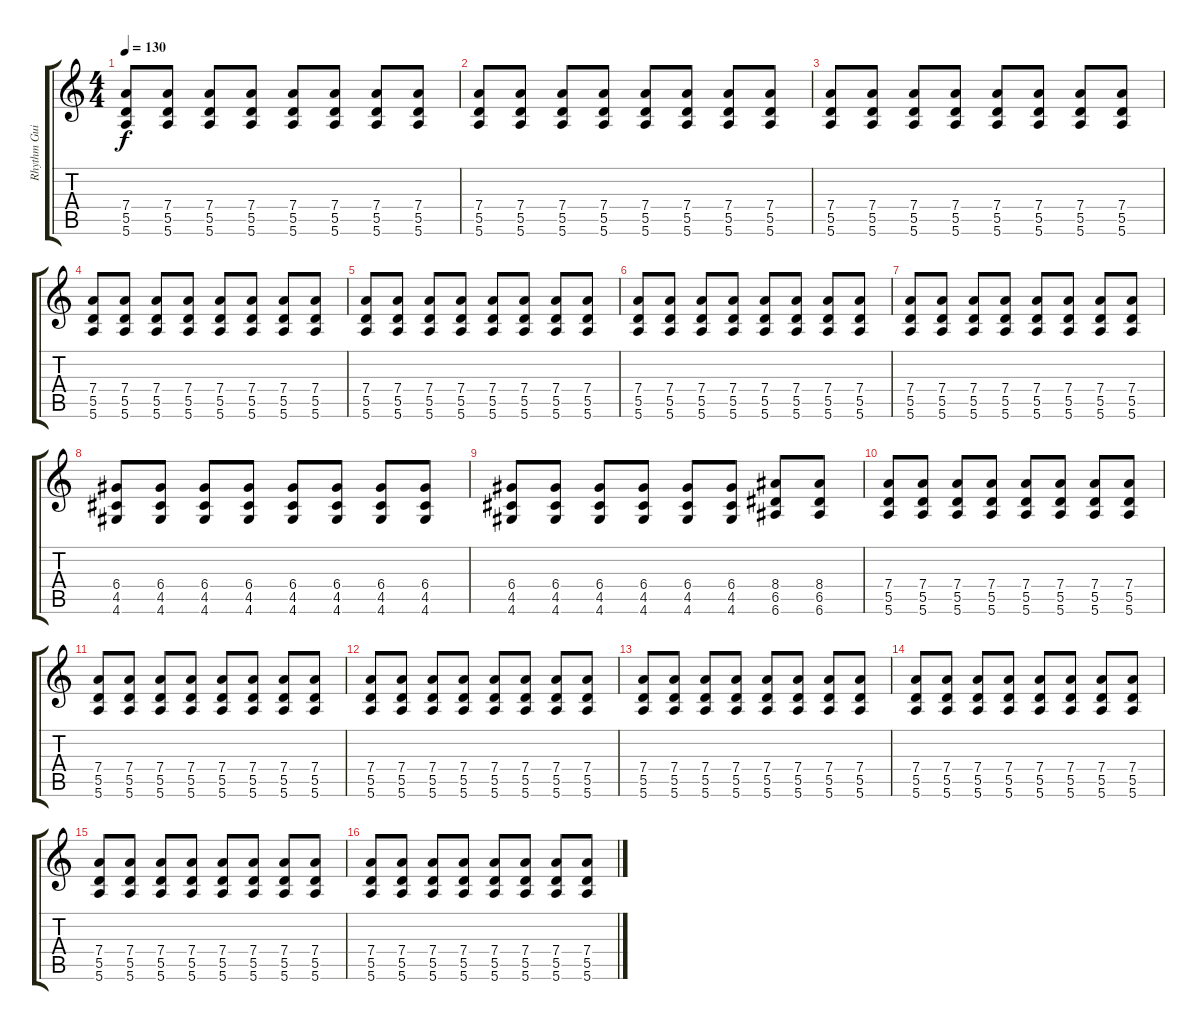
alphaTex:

\track ("Rhythm Guitar" "Rhythm Gui") {instrument distortionguitar}
\staff {score tabs}
\tuning (E4 B3 G3 D3 A2 E2) {hide}
\ts (4 4)
\tempo 130
\clef g2
\ks c
(7.4 5.5 5.6).8{dy f} (7.4 5.5 5.6).8 (7.4 5.5 5.6).8 (7.4 5.5 5.6).8 (7.4 5.5 5.6).8 (7.4 5.5 5.6).8 (7.4 5.5 5.6).8 (7.4 5.5 5.6).8 |
(7.4 5.5 5.6).8 (7.4 5.5 5.6).8 (7.4 5.5 5.6).8 (7.4 5.5 5.6).8 (7.4 5.5 5.6).8 (7.4 5.5 5.6).8 (7.4 5.5 5.6).8 (7.4 5.5 5.6).8 |
(7.4 5.5 5.6).8 (7.4 5.5 5.6).8 (7.4 5.5 5.6).8 (7.4 5.5 5.6).8 (7.4 5.5 5.6).8 (7.4 5.5 5.6).8 (7.4 5.5 5.6).8 (7.4 5.5 5.6).8 |
(7.4 5.5 5.6).8 (7.4 5.5 5.6).8 (7.4 5.5 5.6).8 (7.4 5.5 5.6).8 (7.4 5.5 5.6).8 (7.4 5.5 5.6).8 (7.4 5.5 5.6).8 (7.4 5.5 5.6).8 |
(7.4 5.5 5.6).8 (7.4 5.5 5.6).8 (7.4 5.5 5.6).8 (7.4 5.5 5.6).8 (7.4 5.5 5.6).8 (7.4 5.5 5.6).8 (7.4 5.5 5.6).8 (7.4 5.5 5.6).8 |
(7.4 5.5 5.6).8 (7.4 5.5 5.6).8 (7.4 5.5 5.6).8 (7.4 5.5 5.6).8 (7.4 5.5 5.6).8 (7.4 5.5 5.6).8 (7.4 5.5 5.6).8 (7.4 5.5 5.6).8 |
(7.4 5.5 5.6).8 (7.4 5.5 5.6).8 (7.4 5.5 5.6).8 (7.4 5.5 5.6).8 (7.4 5.5 5.6).8 (7.4 5.5 5.6).8 (7.4 5.5 5.6).8 (7.4 5.5 5.6).8 |
(6.4 4.5 4.6).8 (6.4 4.5 4.6).8 (6.4 4.5 4.6).8 (6.4 4.5 4.6).8 (6.4 4.5 4.6).8 (6.4 4.5 4.6).8 (6.4 4.5 4.6).8 (6.4 4.5 4.6).8 |
(6.4 4.5 4.6).8 (6.4 4.5 4.6).8 (6.4 4.5 4.6).8 (6.4 4.5 4.6).8 (6.4 4.5 4.6).8 (6.4 4.5 4.6).8 (8.4 6.5 6.6).8 (8.4 6.5 6.6).8 |
(7.4 5.5 5.6).8 (7.4 5.5 5.6).8 (7.4 5.5 5.6).8 (7.4 5.5 5.6).8 (7.4 5.5 5.6).8 (7.4 5.5 5.6).8 (7.4 5.5 5.6).8 (7.4 5.5 5.6).8 |
(7.4 5.5 5.6).8 (7.4 5.5 5.6).8 (7.4 5.5 5.6).8 (7.4 5.5 5.6).8 (7.4 5.5 5.6).8 (7.4 5.5 5.6).8 (7.4 5.5 5.6).8 (7.4 5.5 5.6).8 |
(7.4 5.5 5.6).8 (7.4 5.5 5.6).8 (7.4 5.5 5.6).8 (7.4 5.5 5.6).8 (7.4 5.5 5.6).8 (7.4 5.5 5.6).8 (7.4 5.5 5.6).8 (7.4 5.5 5.6).8 |
(7.4 5.5 5.6).8 (7.4 5.5 5.6).8 (7.4 5.5 5.6).8 (7.4 5.5 5.6).8 (7.4 5.5 5.6).8 (7.4 5.5 5.6).8 (7.4 5.5 5.6).8 (7.4 5.5 5.6).8 |
(7.4 5.5 5.6).8 (7.4 5.5 5.6).8 (7.4 5.5 5.6).8 (7.4 5.5 5.6).8 (7.4 5.5 5.6).8 (7.4 5.5 5.6).8 (7.4 5.5 5.6).8 (7.4 5.5 5.6).8 |
(7.4 5.5 5.6).8 (7.4 5.5 5.6).8 (7.4 5.5 5.6).8 (7.4 5.5 5.6).8 (7.4 5.5 5.6).8 (7.4 5.5 5.6).8 (7.4 5.5 5.6).8 (7.4 5.5 5.6).8 |
(7.4 5.5 5.6).8 (7.4 5.5 5.6).8 (7.4 5.5 5.6).8 (7.4 5.5 5.6).8 (7.4 5.5 5.6).8 (7.4 5.5 5.6).8 (7.4 5.5 5.6).8 (7.4 5.5 5.6).8
